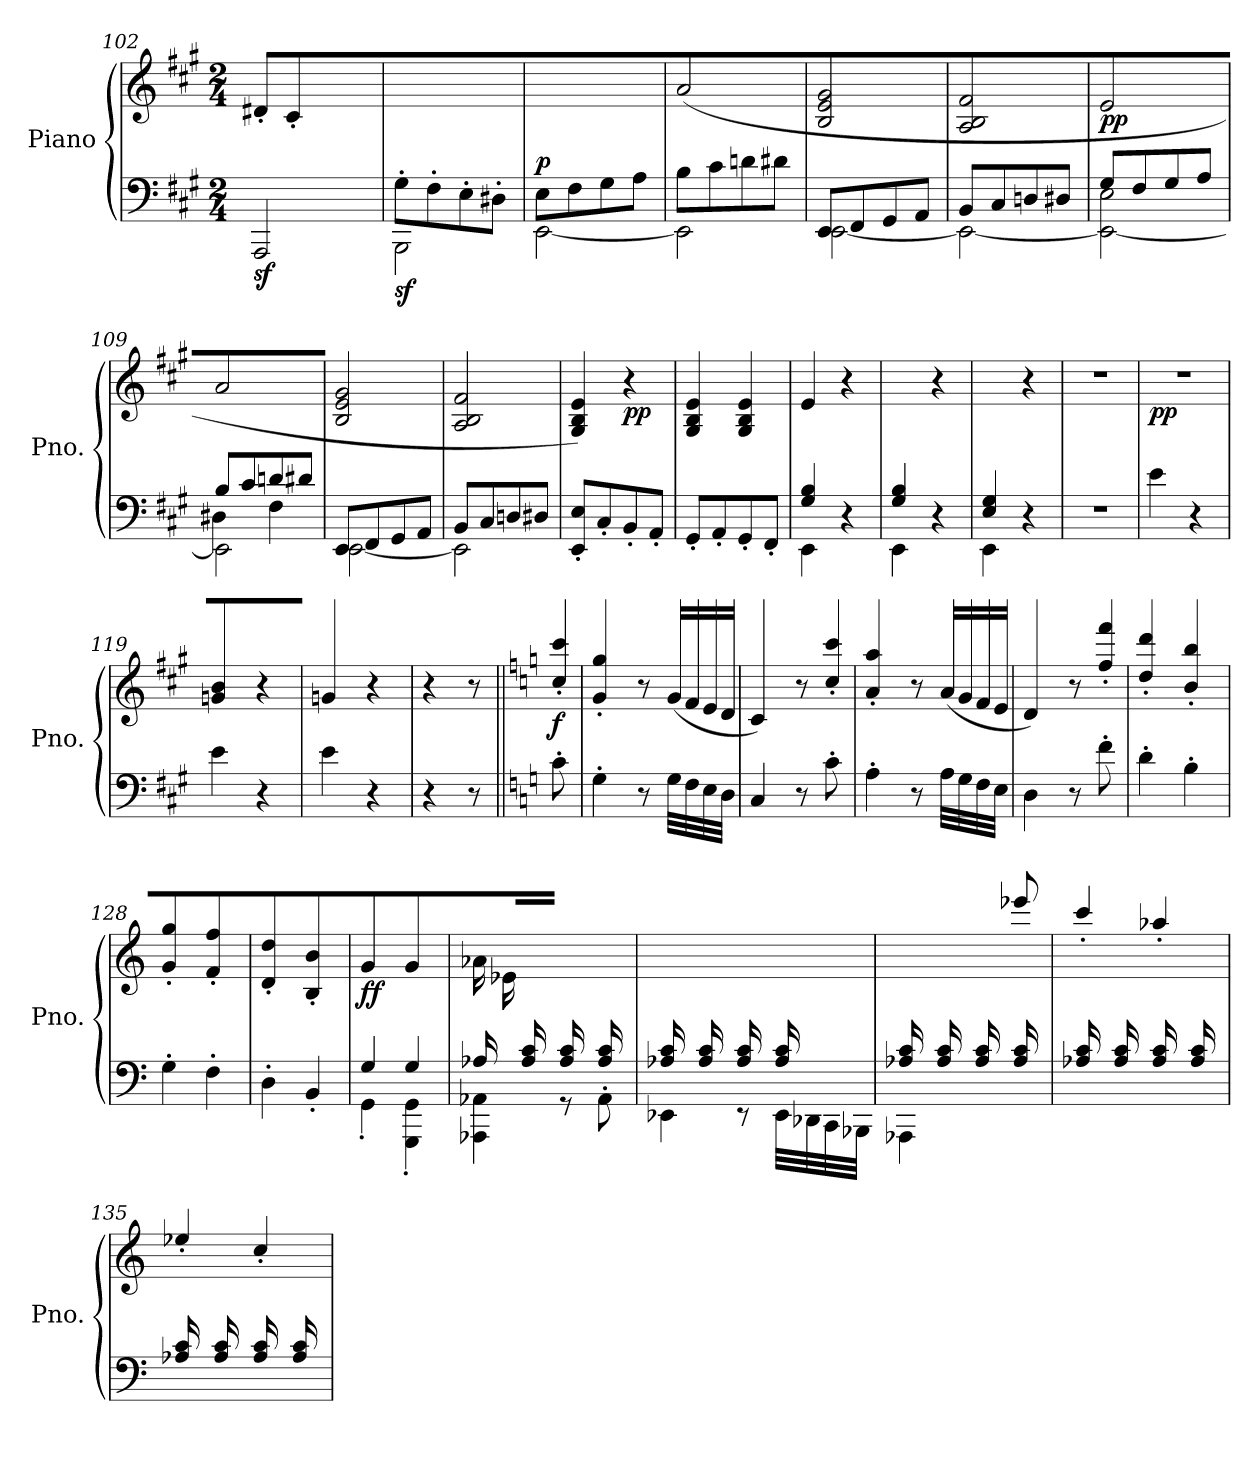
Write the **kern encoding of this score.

**kern	**kern	**dynam
*part1	*part1	*part1
*staff2	*staff1	*staff1/2
*I"Piano	*	*
*I'Pno.	*	*
*clefF4	*clefG2	*
*k[f#c#g#]	*k[f#c#g#]	*
*M2/4	*M2/4	*
=102	=102	=102
*^	*	*
!	!	!	!LO:DY:b=2
4ryy	2AAA/	8d#X'/L	sf
.	.	8c#'/	.
8B'/	.	4ryy	.
8A'/J	.	.	.
=103	=103	=103	=103
!	!	!	!LO:DY:b=2
8G#'\L	2BBB\	2ryy	sf
8F#'\	.	.	.
8E'\	.	.	.
8D#X'\J	.	.	.
=104	=104	=104	=104
!	!	!	!LO:DY:a=2
8E\L	[2EE\	2ryy	p
8F#\	.	.	.
8G#\	.	.	.
8A\J	.	.	.
=105	=105	=105	=105
8B\L	2EE\]	(2a/	.
8c#\	.	.	.
8dn\	.	.	.
8d#X\J	.	.	.
!!LO:LB:g=z
=106	=106	=106	=106
8EE/L	[2EE\	2B/ 2e/ 2g#/	.
8FF#/	.	.	.
8GG#/	.	.	.
8AA/J	.	.	.
=107	=107	=107	=107
8BB/L	2EE\_	2A/ 2B/ 2f#/	.
8C#/	.	.	.
8Dn/	.	.	.
8D#X/J	.	.	.
=108	=108	=108	=108
!	!	!	!LO:DY:b
8G#/L	2EE\_ 2E\	2e/	pp
8F#/	.	.	.
8G#/	.	.	.
8A/J	.	.	.
=109	=109	=109	=109
*	*^	*	*
8B/L	2EE\]	4D#X\	2a/	.
8c#/	.	.	.	.
8dn/	.	4F#\	.	.
8d#X/J	.	.	.	.
*	*v	*v	*	*
=110	=110	=110	=110
8EE/L	[2EE\	2B/ 2e/ 2g#/	.
8FF#/	.	.	.
8GG#/	.	.	.
8AA/J	.	.	.
=111	=111	=111	=111
8BB/L	2EE\]	2A/ 2B/ 2f#/	.
8C#/	.	.	.
8Dn/	.	.	.
8D#X/J	.	.	.
*v	*v	*	*
=112	=112	=112
8EE/' 8E/'L	4G#/ 4B/ 4e/)	.
8C#'/	.	.
!	!	!LO:DY:b
8BB'/	4r	pp
8AA'/J	.	.
!!LO:LB:g=z
=113	=113	=113
8GG#'/L	4G#/ 4B/ 4e/	.
8AA'/	.	.
8GG#'/	4G#/ 4B/ 4e/	.
8FF#'/J	.	.
=114	=114	=114
*^	*^	*
4G#/ 4B/	4EE\	4e/	4ryy	.
4ryy	4r	4r	4ryy	.
*	*	*v	*v	*
=115	=115	=115	=115
4G#/ 4B/	4EE\	4ryy	.
4ryy	4r	4r	.
=116	=116	=116	=116
4E/ 4G#/	4EE\	4ryy	.
4ryy	4r	4r	.
*v	*v	*	*
=117	=117	=117
2r	2r	.
=118	=118	=118
!	!	!LO:DY:b
4e\	2r	pp
4r	.	.
=119	=119	=119
4e\	4gn/ 4b/	.
4r	4r	.
=120	=120	=120
4e\	4gn/	.
4r	4r	.
=121	=121	=121
4r	4r	.
8r	8r	.
=122||	=122||	=122||
*k[]	*k[]	*
!	!	!LO:DY:b
8c'\	8cc\' 8ccc\'	f
=123	=123	=123
4G'\	4g\' 4gg\'	.
8r	8r	.
32G\LLL	(32g/LLL	.
32F\	32f/	.
32E\	32e/	.
32D\JJJ	32d/JJJ	.
!!LO:LB:g=z
=124	=124	=124
4C/	4c/)	.
8r	8r	.
8c'\	8cc\' 8ccc\'	.
=125	=125	=125
4A'\	4a\' 4aa\'	.
8r	8r	.
32A\LLL	(32a/LLL	.
32G\	32g/	.
32F\	32f/	.
32E\JJJ	32e/JJJ	.
=126	=126	=126
4D\	4d/)	.
8r	8r	.
8f'\	8ff\' 8fff\'	.
=127	=127	=127
4d'\	4dd\' 4ddd\'	.
4B'\	4b\' 4bb\'	.
=128	=128	=128
4G'\	4g\' 4gg\'	.
4F'\	4f\' 4ff\'	.
=129	=129	=129
4D'\	4d/' 4dd/'	.
4BB'/	4B/' 4b/'	.
=130	=130	=130
*^	*	*
!	!	!	!LO:DY:b
4G/	4GG'\	4g/	ff
4G/	4GGG\' 4GG\'	4g/	.
=131	=131	=131	=131
*	*^	*^	*
16A-X/LL	8ryy	4AAA-X\ 4AA-X\	16ryy	16a-X\LL	.
16ryy	.	.	16e-X\	16e-X\	.
16A-/ 16c/	16A-/ 16c/JJ	.	16ryy	16ryy	.
16ryy	4ryy	.	16e-\JJ	4ryy	.
16A-/ 16c/LL	.	8rGG	16ryy	.	.
16ryy	.	.	16e-\	.	.
16A-/ 16c/	.	8AA-'\	16ryy	.	.
16ryy	16ryy	.	16e-\JJ	16ryy	.
*	*v	*v	*	*	*
*	*	*v	*v	*
!!LO:PB:g=z
=132	=132	=132	=132
16A-X/ 16c/LL	4EE-X\	16ryy	.
16ryy	.	16e-X\	.
16A-/ 16c/	.	16ryy	.
16ryy	.	16e-\JJ	.
16A-/ 16c/LL	8rEE	16ryy	.
16ryy	.	16e-\	.
16A-/ 16c/	32EE-\LLL	16ryy	.
.	32DD-X\	.	.
16ryy	32CC\	16e-\JJ	.
.	32BBB-X\JJJ	.	.
=133	=133	=133	=133
*	*	*^	*
16A-X/ 16c/LL	4AAA-X\	16ryy	4.ryy	.
16ryy	.	16e-X\	.	.
16A-/ 16c/	.	16ryy	.	.
16ryy	.	16e-\JJ	.	.
16A-/ 16c/LL	8ryy	16ryy	.	.
16ryy	.	16e-\	.	.
16A-/ 16c/	8ryy	16ryy	8eee-X/	.
16ryy	.	16e-\JJ	.	.
*v	*v	*	*	*
=134	=134	=134	=134
16A-X/ 16c/LL	16ryy	4ccc'/	.
16ryy	16e-X\	.	.
16A-/ 16c/	16ryy	.	.
16ryy	16e-\JJ	.	.
16A-/ 16c/LL	16ryy	4aa-X'/	.
16ryy	16e-\	.	.
16A-/ 16c/	16ryy	.	.
16ryy	16e-\JJ	.	.
=135	=135	=135	=135
16A-X/ 16c/LL	16ryy	4ee-X'/	.
16ryy	16e-X\	.	.
16A-/ 16c/	16ryy	.	.
16ryy	16e-\JJ	.	.
16A-/ 16c/LL	16ryy	4cc'/	.
16ryy	16e-\	.	.
16A-/ 16c/	16ryy	.	.
16ryy	16e-\JJ	.	.
*	*v	*v	*
=	=	=
*-	*-	*-
